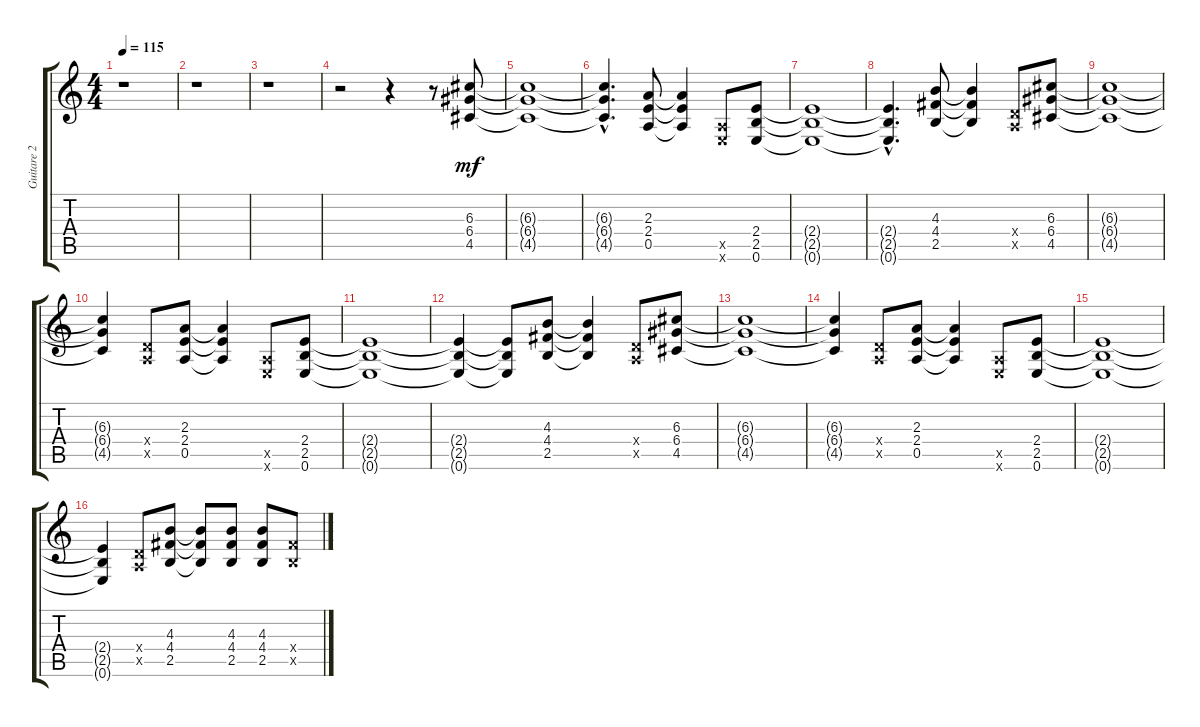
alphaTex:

\track ("Guitare 2" "Guitare 2") {instrument distortionguitar}
\staff {score tabs}
\tuning (E4 B3 G3 D3 A2 E2) {hide}
\ts (4 4)
\tempo 115
\clef g2
\ks c
r.1{dy mf instrument distortionguitar} |
r.1 |
r.1 |
r.2 r.4 r.8 (6.3 6.4 4.5).8 |
(6.3{t} 6.4{t} 4.5{t}).1 |
(6.3{hac t} 6.4{hac t} 4.5{hac t}).4{d} (2.3 2.4 0.5).8 (2.3{t} 2.4{t} 0.5{t}).4 (0.5{x} 0.6{x}).8 (2.4 2.5 0.6).8 |
(2.4{t} 2.5{t} 0.6{t}).1 |
(2.4{hac t} 2.5{hac t} 0.6{hac t}).4{d} (4.3 4.4 2.5).8 (4.3{t} 4.4{t} 2.5{t}).4 (0.4{x} 0.5{x}).8 (6.3 6.4 4.5).8 |
(6.3{t} 6.4{t} 4.5{t}).1 |
(6.3{t} 6.4{t} 4.5{t}).4 (0.4{x} 0.5{x}).8 (2.3 2.4 0.5).8 (2.3{t} 2.4{t} 0.5{t}).4 (0.5{x} 0.6{x}).8 (2.4 2.5 0.6).8 |
(2.4{t} 2.5{t} 0.6{t}).1 |
(2.4{t} 2.5{t} 0.6{t}).4 (2.4{t} 2.5{t} 0.6{t}).8 (4.3 4.4 2.5).8 (4.3{t} 4.4{t} 2.5{t}).4 (0.4{x} 0.5{x}).8 (6.3 6.4 4.5).8 |
(6.3{t} 6.4{t} 4.5{t}).1 |
(6.3{t} 6.4{t} 4.5{t}).4 (0.4{x} 0.5{x}).8 (2.3 2.4 0.5).8 (2.3{t} 2.4{t} 0.5{t}).4 (0.5{x} 0.6{x}).8 (2.4 2.5 0.6).8 |
(2.4{t} 2.5{t} 0.6{t}).1 |
(2.4{t} 2.5{t} 0.6{t}).4 (0.4{x} 0.5{x}).8 (4.3 4.4 2.5).8 (4.3{t} 4.4{t} 2.5{t}).8 (4.3 4.4 2.5).8 (4.3 4.4 2.5).8 (4.4{x} 2.5{x}).8
